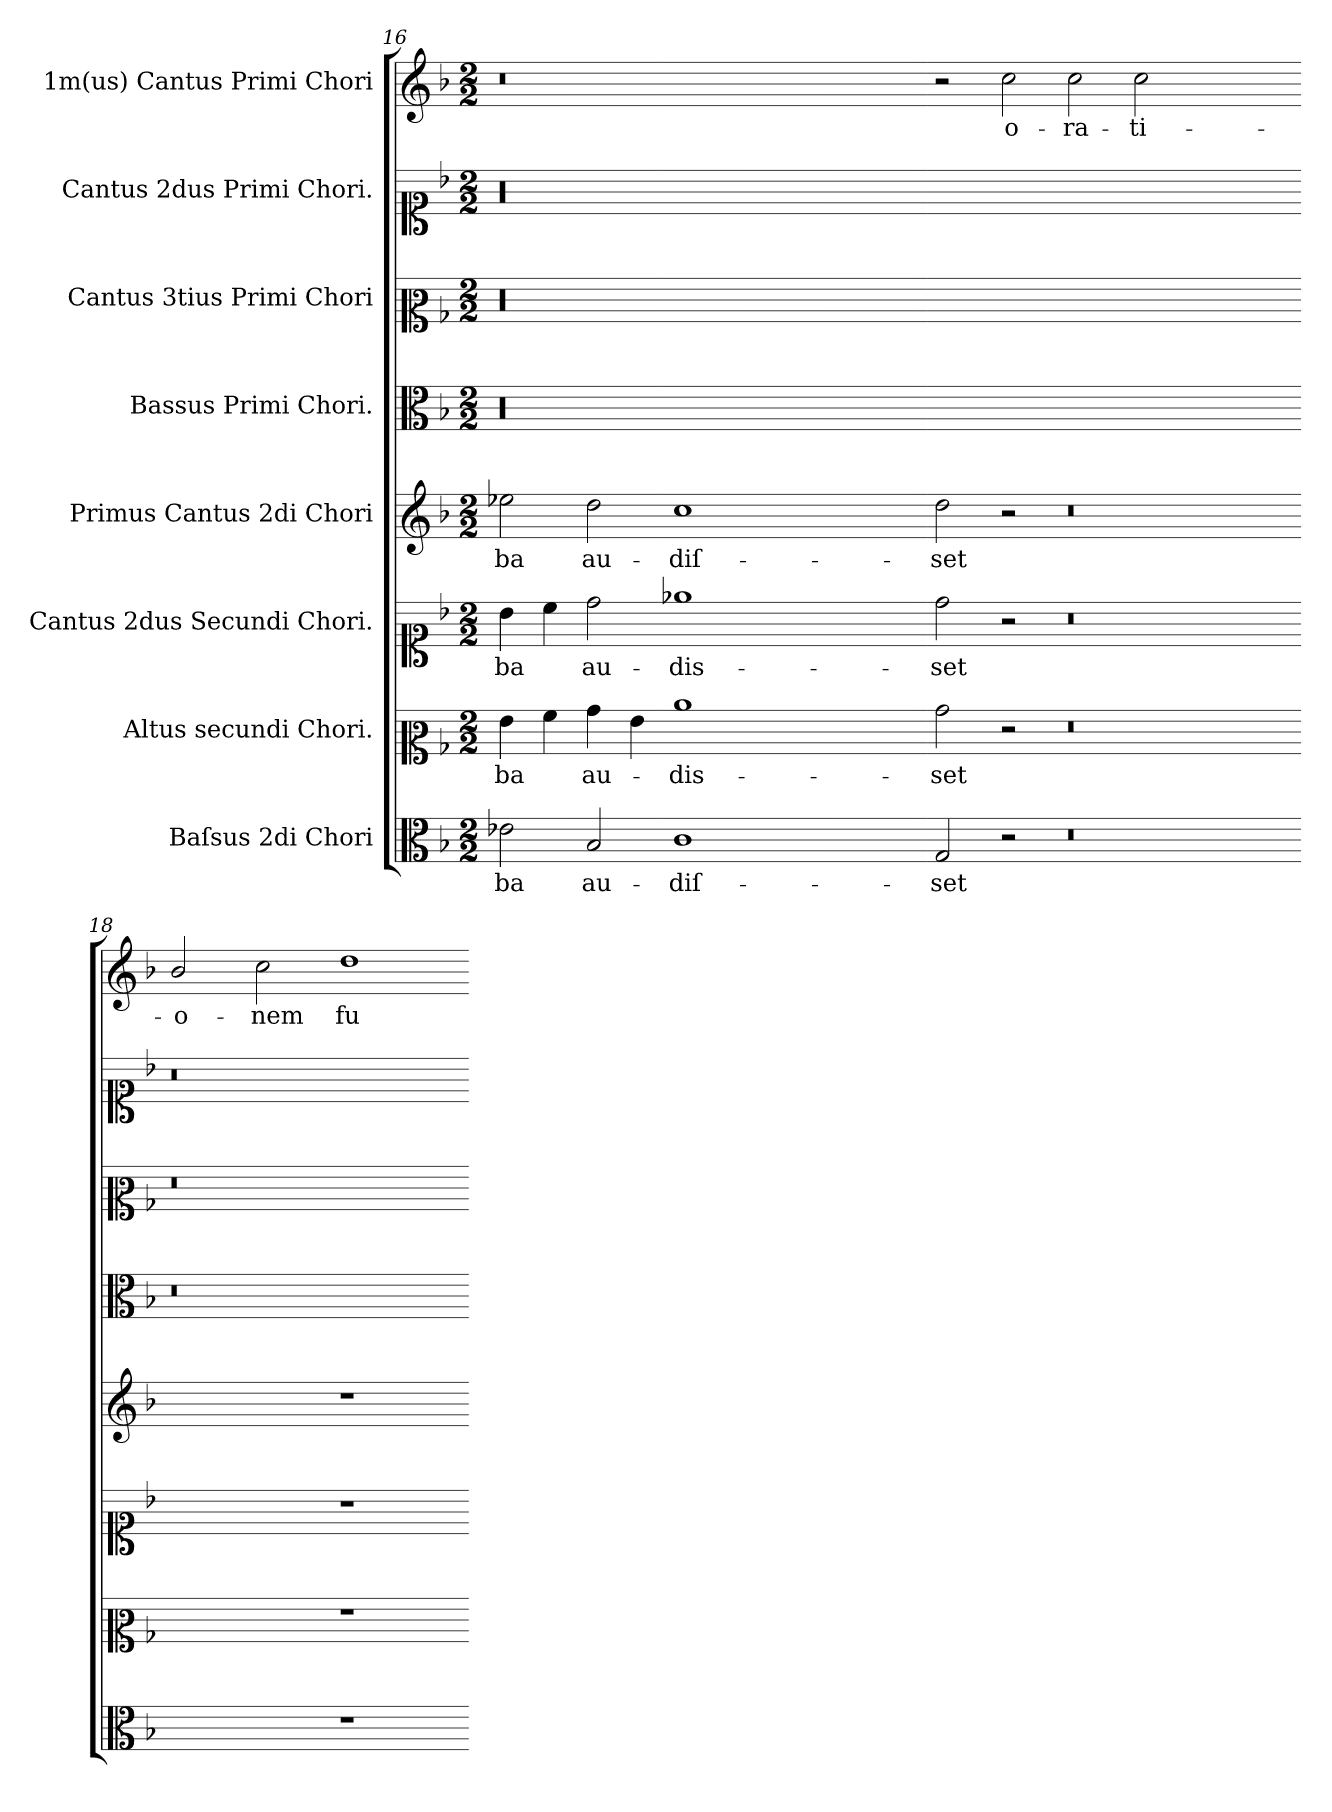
**kern	**text	**kern	**text	**kern	**text	**kern	**text	**kern	**kern	**kern	**kern	**text
*part8	*part8	*part7	*part7	*part6	*part6	*part5	*part5	*part4	*part3	*part2	*part1	*part1
*staff8	*staff8	*staff7	*staff7	*staff6	*staff6	*staff5	*staff5	*staff4	*staff3	*staff2	*staff1	*staff1
*I"Baſsus 2di Chori	*	*I"Altus secundi Chori.	*	*I"Cantus 2dus Secundi Chori.	*	*I"Primus Cantus 2di Chori	*	*I"Bassus Primi Chori.	*I"Cantus 3tius Primi Chori	*I"Cantus 2dus Primi Chori.	*I"1m(us) Cantus Primi Chori	*
*clefC3	*	*clefC2	*	*clefC1	*	*clefG2	*	*clefC3	*clefC2	*clefC1	*clefG2	*
*k[b-]	*	*k[b-]	*	*k[b-]	*	*k[b-]	*	*k[b-]	*k[b-]	*k[b-]	*k[b-]	*
*F:	*	*F:	*	*F:	*	*F:	*	*F:	*F:	*F:	*F:	*
*M2/2	*	*M2/2	*	*M2/2	*	*M2/2	*	*M2/2	*M2/2	*M2/2	*M2/2	*
=16	=16	=16	=16	=16	=16	=16	=16	=16	=16	=16	=16	=16
2e-X\	ba	4g\	ba	4b-\	ba	2ee-X\	-ba	00r	00r	00r	0r	.
.	.	4a\	.	4cc\	.	.	.	.	.	.	.	.
2B-/	au-	4b-\	au-	2dd\	au-	2dd\	au-	.	.	.	.	.
.	.	4g\	.	.	.	.	.	.	.	.	.	.
1c	-diſ-	1cc	-dis-	1ee-X	-dis-	1cc	-diſ-	.	.	.	.	.
0ryy	.	0ryy	.	0ryy	.	0ryy	.	.	.	.	0ryy	.
=17-	=17-	=17-	=17-	=17-	=17-	=17-	=17-	=17-	=17-	=17-	=17-	=17-
2G/	-set	2b-\	-set	2dd\	-set	2dd\	-set	0.ryy	0.ryy	0.ryy	2r	.
2r	.	2r	.	2r	.	2r	.	.	.	.	2cc\	o-
0r	.	0r	.	0r	.	0r	.	.	.	.	2cc\	-ra-
.	.	.	.	.	.	.	.	.	.	.	2cc\	-ti-
.	.	.	.	.	.	.	.	.	.	.	1ryy	.
=18-	=18-	=18-	=18-	=18-	=18-	=18-	=18-	=18-	=18-	=18-	=18-	=18-
1ryy	.	1ryy	.	1ryy	.	1ryy	.	0r	0r	0r	2b-/	-o-
.	.	.	.	.	.	.	.	.	.	.	2cc\	-nem
1r	.	1r	.	1r	.	1r	.	.	.	.	1dd	fu-
=-	=-	=-	=-	=-	=-	=-	=-	=-	=-	=-	=-	=-
*-	*-	*-	*-	*-	*-	*-	*-	*-	*-	*-	*-	*-
